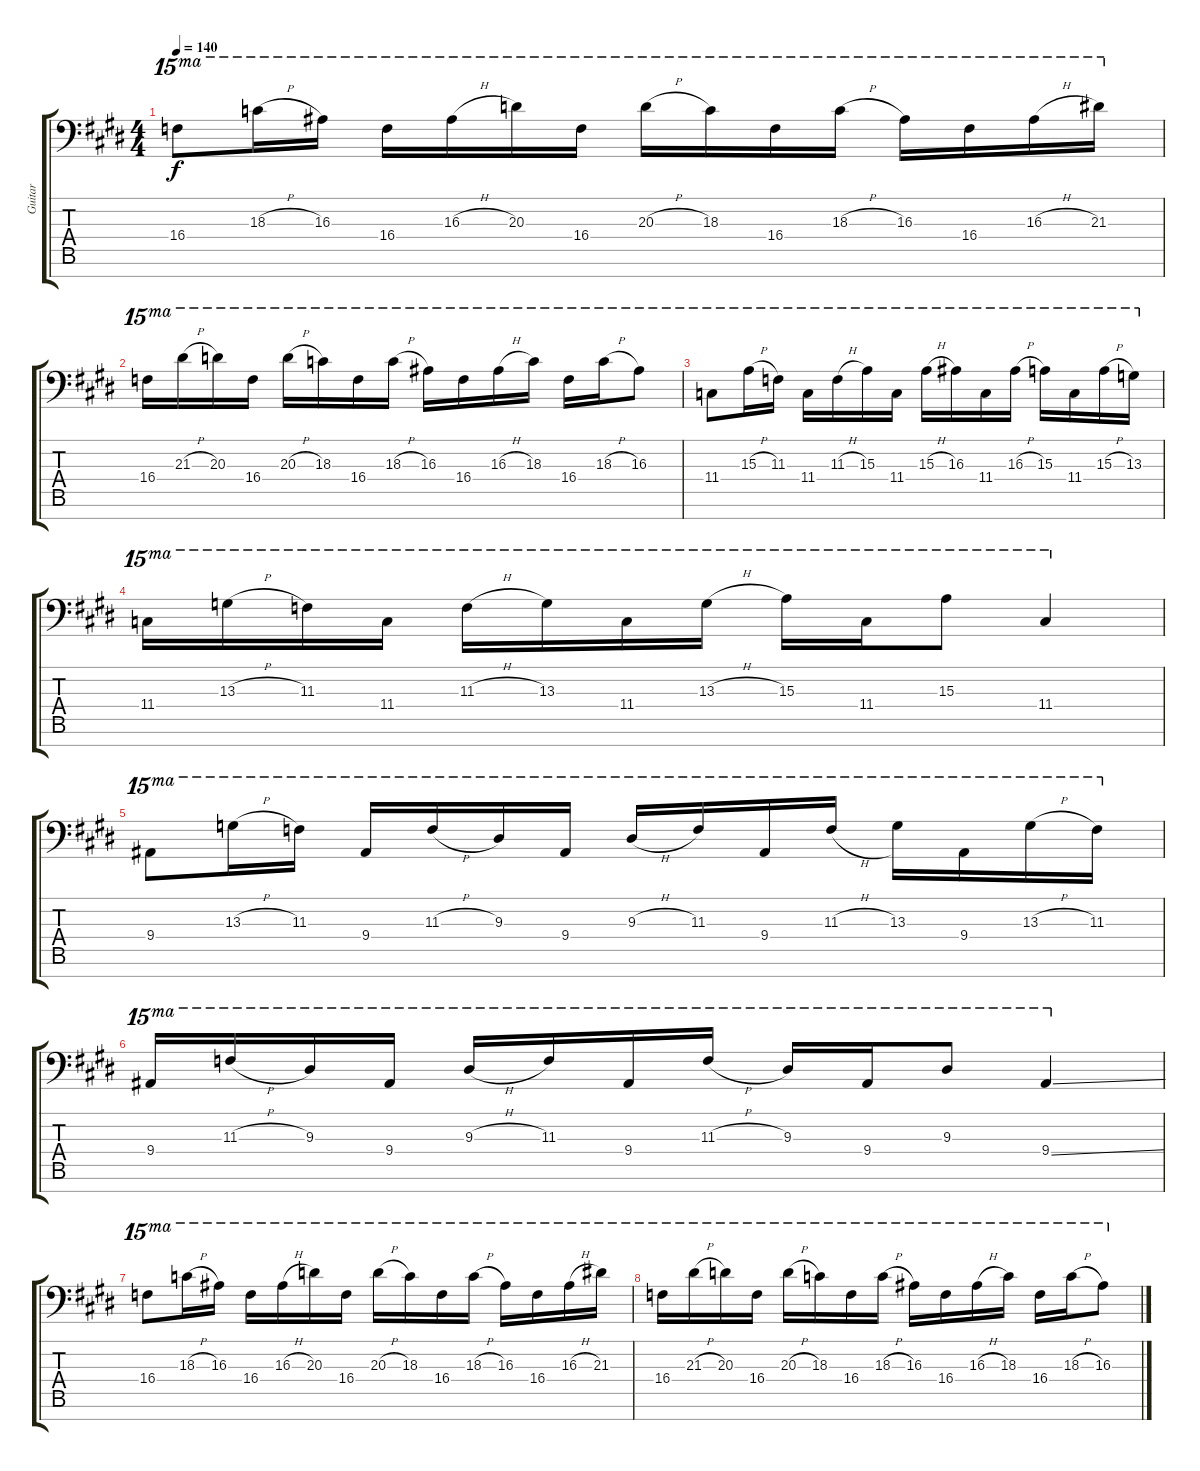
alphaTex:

\track ("Guitar" "Guitar") {instrument electricguitarjazz}
\staff {score tabs}
\tuning (Eb4 Bb3 Gb3 Db3 Ab2 Eb2 Bb1) {hide}
\ts (4 4)
\tempo 140
\clef f4
\ks e
16.4.8{ot 15ma dy f} 18.3{h}.16{ot 15ma} 16.3.16{ot 15ma} 16.4.16{ot 15ma} 16.3{h}.16{ot 15ma} 20.3.16{ot 15ma} 16.4.16{ot 15ma} 20.3{h}.16{ot 15ma} 18.3.16{ot 15ma} 16.4.16{ot 15ma} 18.3{h}.16{ot 15ma} 16.3.16{ot 15ma} 16.4.16{ot 15ma} 16.3{h}.16{ot 15ma} 21.3.16{ot 15ma} |
16.4.16{ot 15ma} 21.3{h}.16{ot 15ma} 20.3.16{ot 15ma} 16.4.16{ot 15ma} 20.3{h}.16{ot 15ma} 18.3.16{ot 15ma} 16.4.16{ot 15ma} 18.3{h}.16{ot 15ma} 16.3.16{ot 15ma} 16.4.16{ot 15ma} 16.3{h}.16{ot 15ma} 18.3.16{ot 15ma} 16.4.16{ot 15ma} 18.3{h}.16{ot 15ma} 16.3.8{ot 15ma} |
11.4.8{ot 15ma} 15.3{h}.16{ot 15ma} 11.3.16{ot 15ma} 11.4.16{ot 15ma} 11.3{h}.16{ot 15ma} 15.3.16{ot 15ma} 11.4.16{ot 15ma} 15.3{h}.16{ot 15ma} 16.3.16{ot 15ma} 11.4.16{ot 15ma} 16.3{h}.16{ot 15ma} 15.3.16{ot 15ma} 11.4.16{ot 15ma} 15.3{h}.16{ot 15ma} 13.3.16{ot 15ma} |
11.4.16{ot 15ma} 13.3{h}.16{ot 15ma} 11.3.16{ot 15ma} 11.4.16{ot 15ma} 11.3{h}.16{ot 15ma} 13.3.16{ot 15ma} 11.4.16{ot 15ma} 13.3{h}.16{ot 15ma} 15.3.16{ot 15ma} 11.4.16{ot 15ma} 15.3.8{ot 15ma} 11.4.4{ot 15ma} |
9.4.8{ot 15ma} 13.3{h}.16{ot 15ma} 11.3.16{ot 15ma} 9.4.16{ot 15ma} 11.3{h}.16{ot 15ma} 9.3.16{ot 15ma} 9.4.16{ot 15ma} 9.3{h}.16{ot 15ma} 11.3.16{ot 15ma} 9.4.16{ot 15ma} 11.3{h}.16{ot 15ma} 13.3.16{ot 15ma} 9.4.16{ot 15ma} 13.3{h}.16{ot 15ma} 11.3.16{ot 15ma} |
9.4.16{ot 15ma} 11.3{h}.16{ot 15ma} 9.3.16{ot 15ma} 9.4.16{ot 15ma} 9.3{h}.16{ot 15ma} 11.3.16{ot 15ma} 9.4.16{ot 15ma} 11.3{h}.16{ot 15ma} 9.3.16{ot 15ma} 9.4.16{ot 15ma} 9.3.8{ot 15ma} 9.4{ss}.4{ot 15ma} |
16.4.8{ot 15ma} 18.3{h}.16{ot 15ma} 16.3.16{ot 15ma} 16.4.16{ot 15ma} 16.3{h}.16{ot 15ma} 20.3.16{ot 15ma} 16.4.16{ot 15ma} 20.3{h}.16{ot 15ma} 18.3.16{ot 15ma} 16.4.16{ot 15ma} 18.3{h}.16{ot 15ma} 16.3.16{ot 15ma} 16.4.16{ot 15ma} 16.3{h}.16{ot 15ma} 21.3.16{ot 15ma} |
16.4.16{ot 15ma} 21.3{h}.16{ot 15ma} 20.3.16{ot 15ma} 16.4.16{ot 15ma} 20.3{h}.16{ot 15ma} 18.3.16{ot 15ma} 16.4.16{ot 15ma} 18.3{h}.16{ot 15ma} 16.3.16{ot 15ma} 16.4.16{ot 15ma} 16.3{h}.16{ot 15ma} 18.3.16{ot 15ma} 16.4.16{ot 15ma} 18.3{h}.16{ot 15ma} 16.3.8{ot 15ma}
